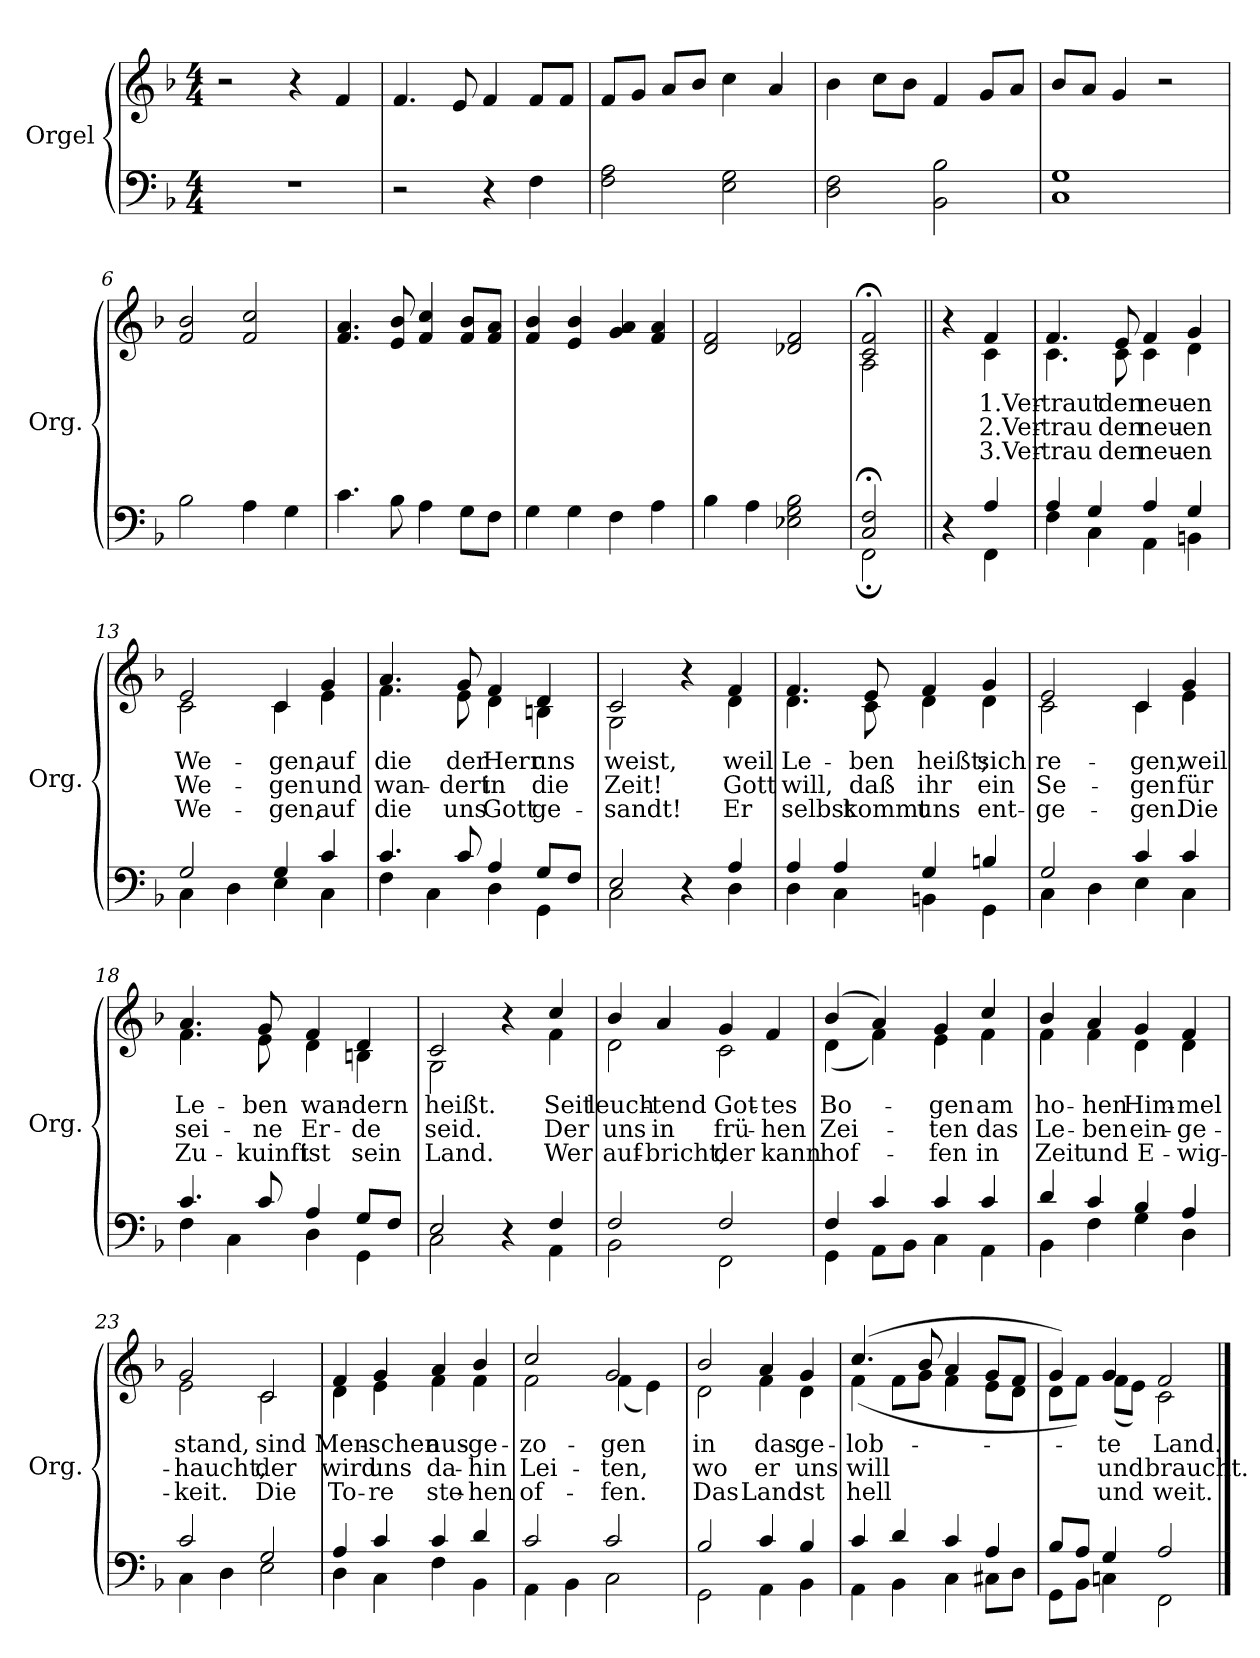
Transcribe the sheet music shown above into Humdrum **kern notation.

**kern	**kern	**text	**text	**text
*part1	*part1	*part1	*part1	*part1
*staff2	*staff1	*staff1	*staff1	*staff1
*I"Orgel	*	*	*	*
*I'Org.	*	*	*	*
*clefF4	*clefG2	*	*	*
*k[b-]	*k[b-]	*	*	*
*F:	*F:	*	*	*
*M4/4	*M4/4	*	*	*
*MM100	*MM100	*	*	*
=1	=1	=1	=1	=1
1r	2r	.	.	.
.	4r	.	.	.
.	4f/	.	.	.
=2	=2	=2	=2	=2
2r	4.f/	.	.	.
.	8e/	.	.	.
4r	4f/	.	.	.
4F\	8f/L	.	.	.
.	8f/J	.	.	.
=3	=3	=3	=3	=3
2F\ 2A\	8f/L	.	.	.
.	8g/J	.	.	.
.	8a/L	.	.	.
.	8b-/J	.	.	.
2E\ 2G\	4cc\	.	.	.
.	4a/	.	.	.
=4	=4	=4	=4	=4
2D\ 2F\	4b-\	.	.	.
.	8cc\L	.	.	.
.	8b-\J	.	.	.
2BB-\ 2B-\	4f/	.	.	.
.	8g/L	.	.	.
.	8a/J	.	.	.
=5	=5	=5	=5	=5
1C 1G	8b-/L	.	.	.
.	8a/J	.	.	.
.	4g/	.	.	.
.	2r	.	.	.
=6	=6	=6	=6	=6
2B-\	2f/ 2b-/	.	.	.
4A\	2f/ 2cc/	.	.	.
4G\	.	.	.	.
=7	=7	=7	=7	=7
4.c\	4.f/ 4.a/	.	.	.
8B-\	8e/ 8b-/	.	.	.
4A\	4f/ 4cc/	.	.	.
8G\L	8f/ 8b-/L	.	.	.
8F\J	8f/ 8a/J	.	.	.
=8	=8	=8	=8	=8
4G\	4f/ 4b-/	.	.	.
4G\	4e/ 4b-/	.	.	.
4F\	4g/ 4a/	.	.	.
4A\	4f/ 4a/	.	.	.
=9	=9	=9	=9	=9
4B-\	2d/ 2f/	.	.	.
4A\	.	.	.	.
2E-X\ 2G\ 2B-\	2d-X/ 2f/	.	.	.
=10	=10	=10	=10	=10
*^	*^	*	*	*
2C/;< 2F/;<	2FF;<\	2c/;< 2f/;<	2A\	.	.	.
!!LO:LB:g=z	!!
=11||	=11||	=11||	=11||	=11||	=11||	=11||
4r	4ryy	4r	4ryy	.	.	.
!	!	!	!	!LO:LY:b	!LO:LY:b	!LO:LY:b
4A/	4FF\	4f/	4c\	1.Ver-	2.Ver-	3.Ver-
=12	=12	=12	=12	=12	=12	=12
!	!	!	!	!LO:LY:b	!LO:LY:b	!LO:LY:b
4A/	4F\	4.f/	4.c\	-traut	-trau	-trau
4G/	4C\	.	.	.	.	.
!	!	!	!	!LO:LY:b	!LO:LY:b	!LO:LY:b
.	.	8e/	8c\	den	den	den
!	!	!	!	!LO:LY:b	!LO:LY:b	!LO:LY:b
4A/	4AA\	4f/	4c\	neu-	neu-	neu-
!	!	!	!	!LO:LY:b	!LO:LY:b	!LO:LY:b
4G/	4BBn\	4g/	4d\	-en	-en	-en
=13	=13	=13	=13	=13	=13	=13
!	!	!	!	!LO:LY:b	!LO:LY:b	!LO:LY:b
2G/	4C\	2e/	2c\	We-	We-	We-
.	4D\	.	.	.	.	.
!	!	!	!	!LO:LY:b	!LO:LY:b	!LO:LY:b
4G/	4E\	4c/	4c\	-gen,	-gen	-gen,
!	!	!	!	!LO:LY:b	!LO:LY:b	!LO:LY:b
4c/	4C\	4g/	4e\	auf	und	auf
=14	=14	=14	=14	=14	=14	=14
!	!	!	!	!LO:LY:b	!LO:LY:b	!LO:LY:b
4.c/	4F\	4.a/	4.f\	die	wan-	die
.	4C\	.	.	.	.	.
!	!	!	!	!LO:LY:b	!LO:LY:b	!LO:LY:b
8c/	.	8g/	8e\	der	-dert	uns
!	!	!	!	!LO:LY:b	!LO:LY:b	!LO:LY:b
4A/	4D\	4f/	4d\	Herr	in	Gott
!	!	!	!	!LO:LY:b	!LO:LY:b	!LO:LY:b
8G/L	4GG\	4d/	4Bn\	uns	die	ge-
8F/J	.	.	.	.	.	.
=15	=15	=15	=15	=15	=15	=15
!	!	!	!	!LO:LY:b	!LO:LY:b	!LO:LY:b
2E/	2C\	2c/	2G\	weist,	Zeit!	-sandt!
4r	4ryy	4r	4ryy	.	.	.
!	!	!	!	!LO:LY:b	!LO:LY:b	!LO:LY:b
4A/	4D\	4f/	4d\	weil	Gott	Er
=16	=16	=16	=16	=16	=16	=16
!	!	!	!	!LO:LY:b	!LO:LY:b	!LO:LY:b
4A/	4D\	4.f/	4.d\	Le-	will,	selbst
4A/	4C\	.	.	.	.	.
!	!	!	!	!LO:LY:b	!LO:LY:b	!LO:LY:b
.	.	8e/	8c\	-ben	daß	kommt
!	!	!	!	!LO:LY:b	!LO:LY:b	!LO:LY:b
4G/	4BBn\	4f/	4d\	heißt;	ihr	uns
!	!	!	!	!LO:LY:b	!LO:LY:b	!LO:LY:b
4Bn/	4GG\	4g/	4d\	sich	ein	ent-
!!LO:LB:g=z	!!
=17	=17	=17	=17	=17	=17	=17
!	!	!	!	!LO:LY:b	!LO:LY:b	!LO:LY:b
2G/	4C\	2e/	2c\	re-	Se-	-ge-
.	4D\	.	.	.	.	.
!	!	!	!	!LO:LY:b	!LO:LY:b	!LO:LY:b
4c/	4E\	4c/	4c\	-gen,	-gen	-gen.
!	!	!	!	!LO:LY:b	!LO:LY:b	!LO:LY:b
4c/	4C\	4g/	4e\	weil	für	Die
=18	=18	=18	=18	=18	=18	=18
!	!	!	!	!LO:LY:b	!LO:LY:b	!LO:LY:b
4.c/	4F\	4.a/	4.f\	Le-	sei-	Zu-
.	4C\	.	.	.	.	.
!	!	!	!	!LO:LY:b	!LO:LY:b	!LO:LY:b
8c/	.	8g/	8e\	-ben	-ne	-kuinft
!	!	!	!	!LO:LY:b	!LO:LY:b	!LO:LY:b
4A/	4D\	4f/	4d\	wan-	Er-	ist
!	!	!	!	!LO:LY:b	!LO:LY:b	!LO:LY:b
8G/L	4GG\	4d/	4Bn\	-dern	-de	sein
8F/J	.	.	.	.	.	.
=19	=19	=19	=19	=19	=19	=19
!	!	!	!	!LO:LY:b	!LO:LY:b	!LO:LY:b
2E/	2C\	2c/	2G\	heißt.	seid.	Land.
4r	4ryy	4r	4ryy	.	.	.
!	!	!	!	!LO:LY:b	!LO:LY:b	!LO:LY:b
4F/	4AA\	4cc/	4f\	Seit	Der	Wer
=20	=20	=20	=20	=20	=20	=20
!	!	!	!	!LO:LY:b	!LO:LY:b	!LO:LY:b
2F/	2BB-\	4b-/	2d\	leuch-	uns	auf-
!	!	!	!	!LO:LY:b	!LO:LY:b	!LO:LY:b
.	.	4a/	.	-tend	in	-bricht,
!	!	!	!	!LO:LY:b	!LO:LY:b	!LO:LY:b
2F/	2FF\	4g/	2c\	Got-	frü-	der
!	!	!	!	!LO:LY:b	!LO:LY:b	!LO:LY:b
.	.	4f/	.	-tes	-hen	kann
=21	=21	=21	=21	=21	=21	=21
!	!	!	!	!LO:LY:b	!LO:LY:b	!LO:LY:b
4F/	4GG\	(>4b-/	(<4d\	Bo-	Zei-	hof-
4c/	8AA\L	4a/)	4f\)	.	.	.
.	8BB-\J	.	.	.	.	.
!	!	!	!	!LO:LY:b	!LO:LY:b	!LO:LY:b
4c/	4C\	4g/	4e\	-gen	-ten	-fen
!	!	!	!	!LO:LY:b	!LO:LY:b	!LO:LY:b
4c/	4AA\	4cc/	4f\	am	das	in
=22	=22	=22	=22	=22	=22	=22
!	!	!	!	!LO:LY:b	!LO:LY:b	!LO:LY:b
4d/	4BB-\	4b-/	4f\	ho-	Le-	Zeit
!	!	!	!	!LO:LY:b	!LO:LY:b	!LO:LY:b
4c/	4F\	4a/	4f\	-hen	-ben	und
!	!	!	!	!LO:LY:b	!LO:LY:b	!LO:LY:b
4B-/	4G\	4g/	4d\	Him-	ein-	E-
!	!	!	!	!LO:LY:b	!LO:LY:b	!LO:LY:b
4A/	4D\	4f/	4d\	-mel	-ge-	-wig-
!!LO:LB:g=z	!!
=23	=23	=23	=23	=23	=23	=23
!	!	!	!	!LO:LY:b	!LO:LY:b	!LO:LY:b
2c/	4C\	2g/	2e\	stand,	-haucht,	-keit.
.	4D\	.	.	.	.	.
!	!	!	!	!LO:LY:b	!LO:LY:b	!LO:LY:b
2G/	2E\	2c/	2c\	sind	der	Die
=24	=24	=24	=24	=24	=24	=24
!	!	!	!	!LO:LY:b	!LO:LY:b	!LO:LY:b
4A/	4D\	4f/	4d\	Men-	wird	To-
!	!	!	!	!LO:LY:b	!LO:LY:b	!LO:LY:b
4c/	4C\	4g/	4e\	-schen	uns	-re
!	!	!	!	!LO:LY:b	!LO:LY:b	!LO:LY:b
4c/	4F\	4a/	4f\	aus-	da-	ste-
!	!	!	!	!LO:LY:b	!LO:LY:b	!LO:LY:b
4d/	4BB-\	4b-/	4f\	-ge-	-hin	-hen
=25	=25	=25	=25	=25	=25	=25
!	!	!	!	!LO:LY:b	!LO:LY:b	!LO:LY:b
2c/	4AA\	2cc/	2f\	-zo-	Lei-	of-
.	4BB-\	.	.	.	.	.
!	!	!	!	!LO:LY:b	!LO:LY:b	!LO:LY:b
2c/	2C\	2g/	(<4f\	-gen	-ten,	-fen.
.	.	.	4e\)	.	.	.
=26	=26	=26	=26	=26	=26	=26
!	!	!	!	!LO:LY:b	!LO:LY:b	!LO:LY:b
2B-/	2GG\	2b-/	2d\	in	wo	Das
!	!	!	!	!LO:LY:b	!LO:LY:b	!LO:LY:b
4c/	4AA\	4a/	4f\	das	er	Land
!	!	!	!	!LO:LY:b	!LO:LY:b	!LO:LY:b
4B-/	4BB-\	4g/	4d\	ge-	uns	ist
=27	=27	=27	=27	=27	=27	=27
!	!	!	!	!LO:LY:b	!LO:LY:b	!LO:LY:b
4c/	4AA\	(>4.cc/	(<4f\	-lob-	will	hell
4d/	4BB-\	.	8f\L	.	.	.
.	.	8b-/	8g\J	.	.	.
4c/	4C\	4a/	4f\	.	.	.
4A/	8C#X\L	8g/L	8e\L	.	.	.
.	8D\J	8f/J	8d\J	.	.	.
=28	=28	=28	=28	=28	=28	=28
8B-/L	8GG\L	4g/)	8d\L	.	.	.
8A/J	8BB-\J	.	8f\J)	.	.	.
!	!	!	!	!LO:LY:b	!LO:LY:b	!LO:LY:b
4G/	4Cn\	4g/	(<8f\L	-te	und	und
.	.	.	8e\J)	.	.	.
!	!	!	!	!LO:LY:b	!LO:LY:b	!LO:LY:b
2A/	2FF\	2f/	2c\	Land.	braucht.	weit.
*v	*v	*	*	*	*	*
*	*v	*v	*	*	*
==	==	==	==	==
*-	*-	*-	*-	*-
